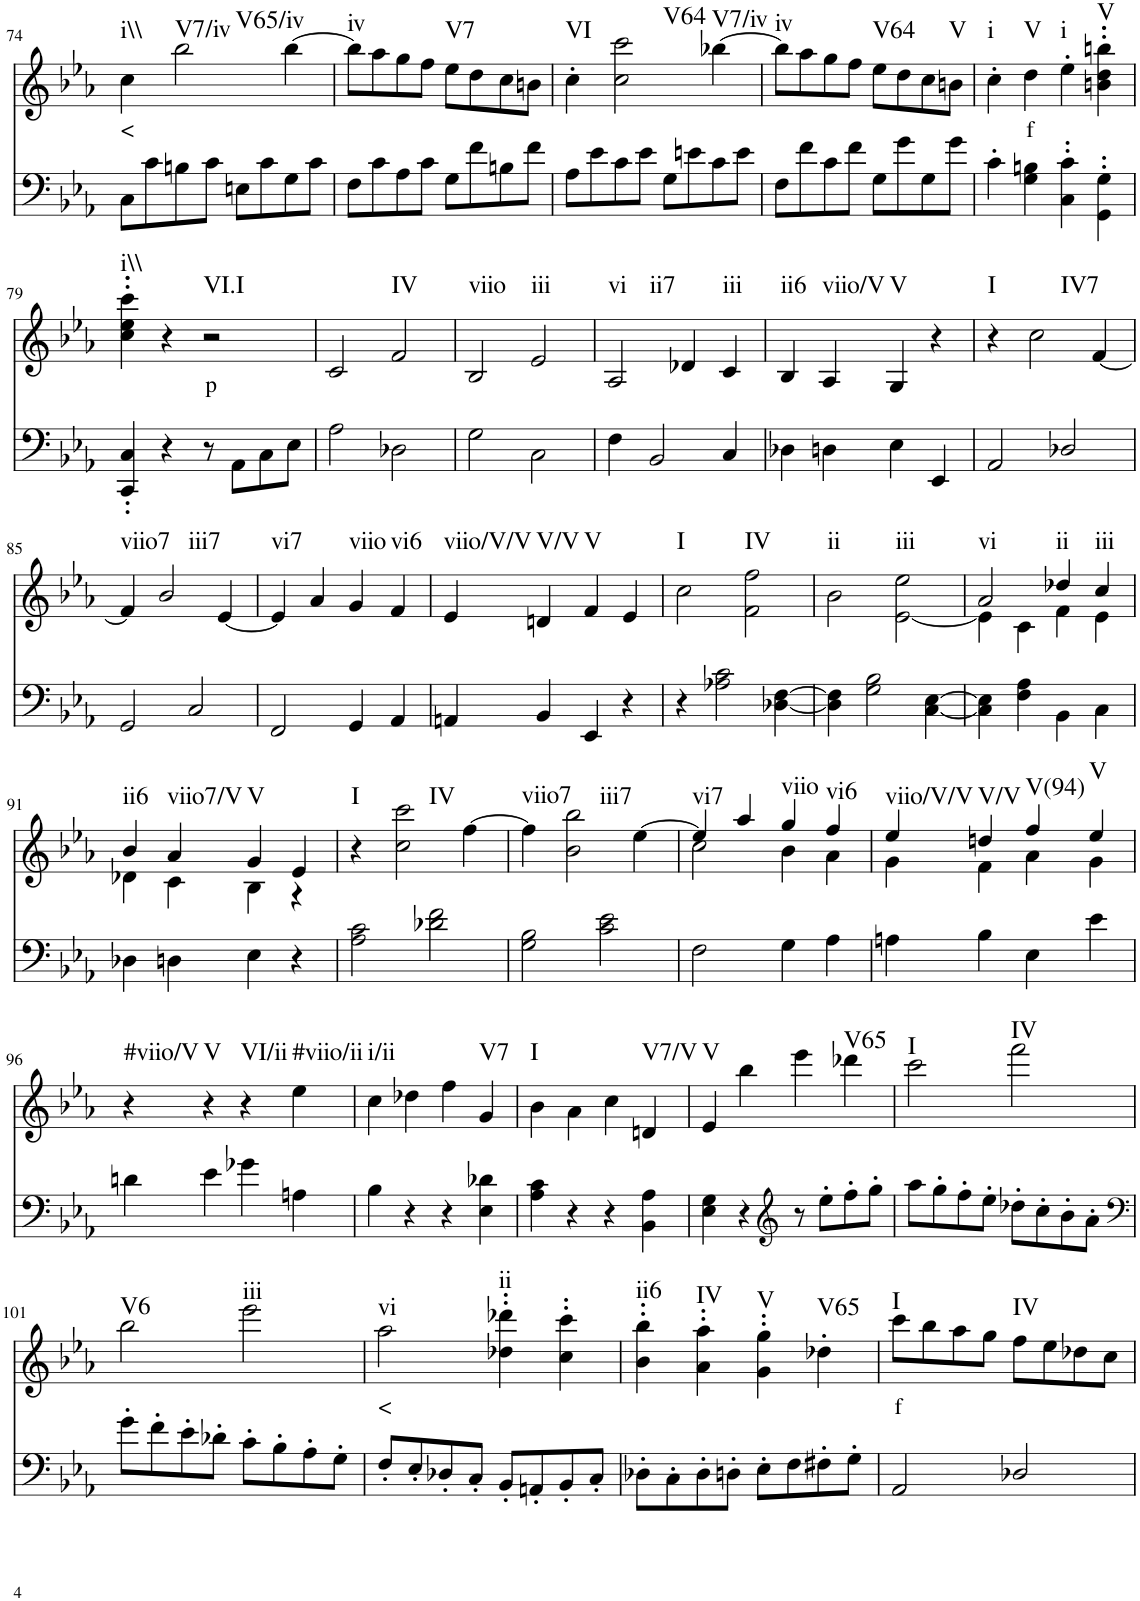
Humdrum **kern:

**kern	**kern	**text	**harte
*part2	*part1	*part1	*part1
*staff2	*staff1	*staff1	*
*I"piano	*I"piano	*	*
*I'Pno	*I'Pno	*	*
!!LO:PB:g=z
*clefF4	*clefG2	*	*
*k[b-e-a-]	*k[b-e-a-]	*	*
*c:	*c:	*	*
*M2/2	*M2/2	*	*
=74	=74	=74	=74
!	!	!LO:LY:b	!LO:H:kt=i\\
8C\L	4cc\	<	N
8c\	.	.	.
!	!	!	!LO:H:n=1:kt=V7/iv
!	!	!	!LO:H:n=2:kt=V65/iv
8Bn\	2bb-\	.	N N
8c\J	.	.	.
8En\L	.	.	.
8c\	.	.	.
8G\	[4bb-\	.	.
8c\J	.	.	.
=75	=75	=75	=75
!	!	!	!LO:H:kt=iv
8F\L	8bb-\L]	.	N
8c\	8aa-\	.	.
8A-\	8gg\	.	.
8c\J	8ff\J	.	.
!	!	!	!LO:H:kt=V7
8G\L	8ee-\L	.	N
8f\	8dd\	.	.
8Bn\	8cc\	.	.
8f\J	8bn\J	.	.
=76	=76	=76	=76
!	!	!	!LO:H:kt=VI
8A-\L	4cc'\	.	N
8e-\	.	.	.
!	!	!	!LO:H:kt=V64
8c\	2cc\ 2ccc\	.	N
8e-\J	.	.	.
8G\L	.	.	.
8en\	.	.	.
!	!	!	!LO:H:kt=V7/iv
8c\	[4bb-X\	.	N
8e\J	.	.	.
=77	=77	=77	=77
!	!	!	!LO:H:kt=iv
8F\L	8bb-\L]	.	N
8f\	8aa-\	.	.
8c\	8gg\	.	.
8f\J	8ff\J	.	.
!	!	!	!LO:H:kt=V64
8G\L	8ee-\L	.	N
8g\	8dd\	.	.
8G\	8cc\	.	.
!	!	!	!LO:H:kt=V
8g\J	8bn\J	.	N
=78	=78	=78	=78
!	!	!	!LO:H:kt=i
4c'\	4cc'\	.	N
!	!	!LO:LY:b	!LO:H:kt=V
4G\ 4Bn\	4dd\	f	N
!	!	!	!LO:H:kt=i
4C\' 4c\'	4ee-'\	.	N
!	!	!	!LO:H:kt=V
4GG\' 4G\'	4bn\' 4dd\' 4bbn\'	.	N
!!LO:LB:g=z
=79	=79	=79	=79
!	!	!	!LO:H:kt=i\\
4CC/' 4C/'	4cc\' 4ee-\' 4ccc\'	.	N
4r	4r	.	.
!	!	!LO:LY:b	!LO:H:kt=VI.I
8r	2r	p	N
8AA-\L	.	.	.
8C\	.	.	.
8E-\J	.	.	.
=80	=80	=80	=80
2A-\	2c/	.	.
!	!	!	!LO:H:kt=IV
2D-X\	2f/	.	N
=81	=81	=81	=81
!	!	!	!LO:H:kt=viio
2G\	2B-/	.	N
!	!	!	!LO:H:kt=iii
2C\	2e-/	.	N
=82	=82	=82	=82
!	!	!	!LO:H:n=1:kt=vi
!	!	!	!LO:H:n=2:kt=ii7
4F\	2A-/	.	N N
2BB-/	.	.	.
.	4d-X/	.	.
!	!	!	!LO:H:kt=iii
4C/	4c/	.	N
=83	=83	=83	=83
!	!	!	!LO:H:kt=ii6
4D-X\	4B-/	.	N
!	!	!	!LO:H:kt=viio/V
4Dn\	4A-/	.	N
!	!	!	!LO:H:kt=V
4E-\	4G/	.	N
4EE-/	4r	.	.
=84	=84	=84	=84
!	!	!	!LO:H:kt=I
2AA-/	4r	.	N
!	!	!	!LO:H:kt=IV7
.	2cc\	.	N
2D-X/	.	.	.
.	[4f/	.	.
!!LO:LB:g=z
=85	=85	=85	=85
!	!	!	!LO:H:kt=viio7
2GG/	4f/]	.	N
!	!	!	!LO:H:kt=iii7
.	2b-/	.	N
2C/	.	.	.
.	[4e-/	.	.
=86	=86	=86	=86
!	!	!	!LO:H:kt=vi7
2FF/	4e-/]	.	N
.	4a-/	.	.
!	!	!	!LO:H:kt=viio
4GG/	4g/	.	N
!	!	!	!LO:H:kt=vi6
4AA-/	4f/	.	N
=87	=87	=87	=87
!	!	!	!LO:H:kt=viio/V/V
4AAn/	4e-/	.	N
!	!	!	!LO:H:kt=V/V
4BB-/	4dn/	.	N
!	!	!	!LO:H:kt=V
4EE-/	4f/	.	N
4r	4e-/	.	.
=88	=88	=88	=88
!	!	!	!LO:H:kt=I
4r	2cc\	.	N
2A-X\ 2c\	.	.	.
!	!	!	!LO:H:kt=IV
.	2f\ 2ff\	.	N
[4D-X\ [4F\	.	.	.
=89	=89	=89	=89
!	!	!	!LO:H:kt=ii
4D-\] 4F\]	2b-\	.	N
2G\ 2B-\	.	.	.
!	!	!	!LO:H:kt=iii
.	[2e-\ 2ee-\	.	N
[4C\ [4E-\	.	.	.
=90	=90	=90	=90
*	*^	*	*
!	!	!	!	!LO:H:kt=vi
4C\] 4E-\]	2a-/	4e-\]	.	N
4F\ 4A-\	.	4c\	.	.
!	!	!	!	!LO:H:kt=ii
4BB-\	4dd-X/	4f\	.	N
!	!	!	!	!LO:H:kt=iii
4C\	4cc/	4e-\	.	N
!!LO:LB:g=z	!!
=91	=91	=91	=91	=91
!	!	!	!	!LO:H:kt=ii6
4D-X\	4b-/	4d-X\	.	N
!	!	!	!	!LO:H:kt=viio7/V
4Dn\	4a-/	4c\	.	N
!	!	!	!	!LO:H:kt=V
4E-\	4g/	4B-\	.	N
4r	4e-/	4r	.	.
=92	=92	=92	=92	=92
!	!	!	!	!LO:H:kt=I
*	*v	*v	*	*
2A-\ 2c\	4r	.	N
!	!	!	!LO:H:kt=IV
.	2cc\ 2ccc\	.	N
2d-X\ 2f\	.	.	.
.	[4ff\	.	.
=93	=93	=93	=93
!	!	!	!LO:H:kt=viio7
2G\ 2B-\	4ff\]	.	N
!	!	!	!LO:H:kt=iii7
.	2b-\ 2bb-\	.	N
2c\ 2e-\	.	.	.
.	[4ee-\	.	.
=94	=94	=94	=94
*	*^	*	*
!	!	!	!	!LO:H:kt=vi7
2F\	4ee-/]	2cc\	.	N
.	4aa-/	.	.	.
!	!	!	!	!LO:H:kt=viio
4G\	4gg/	4b-\	.	N
!	!	!	!	!LO:H:kt=vi6
4A-\	4ff/	4a-\	.	N
=95	=95	=95	=95	=95
!	!	!	!	!LO:H:kt=viio/V/V
4An\	4ee-/	4g\	.	N
!	!	!	!	!LO:H:kt=V/V
4B-\	4ddn/	4f\	.	N
!	!	!	!	!LO:H:kt=V(94)
4E-\	4ff/	4a-\	.	N
!	!	!	!	!LO:H:n=1:kt=N.C.
!	!	!	!	!LO:H:n=2:kt=V
4e-\	4ee-/	4g\	.	N N
!!LO:LB:g=z
=96	=96	=96	=96	=96
!	!	!	!	!LO:H:kt=#viio/V
*	*v	*v	*	*
4dn\	4r	.	N
!	!	!	!LO:H:kt=V
4e-\	4r	.	N
!	!	!	!LO:H:kt=VI/ii
4g-X\	4r	.	N
!	!	!	!LO:H:kt=#viio/ii
4An\	4ee-\	.	N
=97	=97	=97	=97
!	!	!	!LO:H:kt=i/ii
4B-\	4cc\	.	N
4r	4dd-X\	.	.
4r	4ff\	.	.
!	!	!	!LO:H:kt=V7
4E-\ 4d-X\	4g/	.	N
=98	=98	=98	=98
!	!	!	!LO:H:kt=I
4A-\ 4c\	4b-\	.	N
4r	4a-\	.	.
4r	4cc\	.	.
!	!	!	!LO:H:kt=V7/V
4BB-\ 4A-\	4dn/	.	N
=99	=99	=99	=99
!	!	!	!LO:H:kt=V
4E-\ 4G\	4e-/	.	N
4r	4bb-\	.	.
*clefG2	*	*	*
8r	4eee-\	.	.
8ee-'\L	.	.	.
!	!	!	!LO:H:kt=V65
8ff'\	4ddd-X\	.	N
8gg'\J	.	.	.
=100	=100	=100	=100
!	!	!	!LO:H:kt=I
8aa-\L	2ccc\	.	N
8gg'\	.	.	.
8ff'\	.	.	.
8ee-'\J	.	.	.
!	!	!	!LO:H:kt=IV
8dd-X'\L	2fff\	.	N
8cc'\	.	.	.
8b-'\	.	.	.
8a-'\J	.	.	.
!!LO:LB:g=z
=101	=101	=101	=101
*clefF4	*	*	*
!	!	!	!LO:H:kt=V6
8g'\L	2bb-\	.	N
8f'\	.	.	.
8e-'\	.	.	.
8d-X'\J	.	.	.
!	!	!	!LO:H:kt=iii
8c'\L	2eee-\	.	N
8B-'\	.	.	.
8A-'\	.	.	.
8G'\J	.	.	.
=102	=102	=102	=102
!	!	!LO:LY:b	!LO:H:kt=vi
8F'/L	2aa-\	<	N
8E-'/	.	.	.
8D-X'/	.	.	.
8C'/J	.	.	.
!	!	!	!LO:H:kt=ii
8BB-'/L	4dd-X\' 4ddd-X\'	.	N
8AAn'/	.	.	.
8BB-'/	4cc\' 4ccc\'	.	.
8C'/J	.	.	.
=103	=103	=103	=103
!	!	!	!LO:H:kt=ii6
8D-X'\L	4b-\' 4bb-\'	.	N
8C'\	.	.	.
!	!	!	!LO:H:kt=IV
8D-'\	4a-\' 4aa-\'	.	N
8Dn'\J	.	.	.
!	!	!	!LO:H:kt=V
8E-'\L	4g\' 4gg\'	.	N
8F\	.	.	.
!	!	!	!LO:H:kt=V65
8F#X'\	4dd-X'\	.	N
8G'\J	.	.	.
=104	=104	=104	=104
!	!	!LO:LY:b	!LO:H:kt=I
2AA-/	8ccc\L	f	N
.	8bb-\	.	.
.	8aa-\	.	.
.	8gg\J	.	.
!	!	!	!LO:H:kt=IV
2D-X/	8ff\L	.	N
.	8ee-\	.	.
.	8dd-X\	.	.
.	8cc\J	.	.
=	=	=	=
*-	*-	*-	*-
